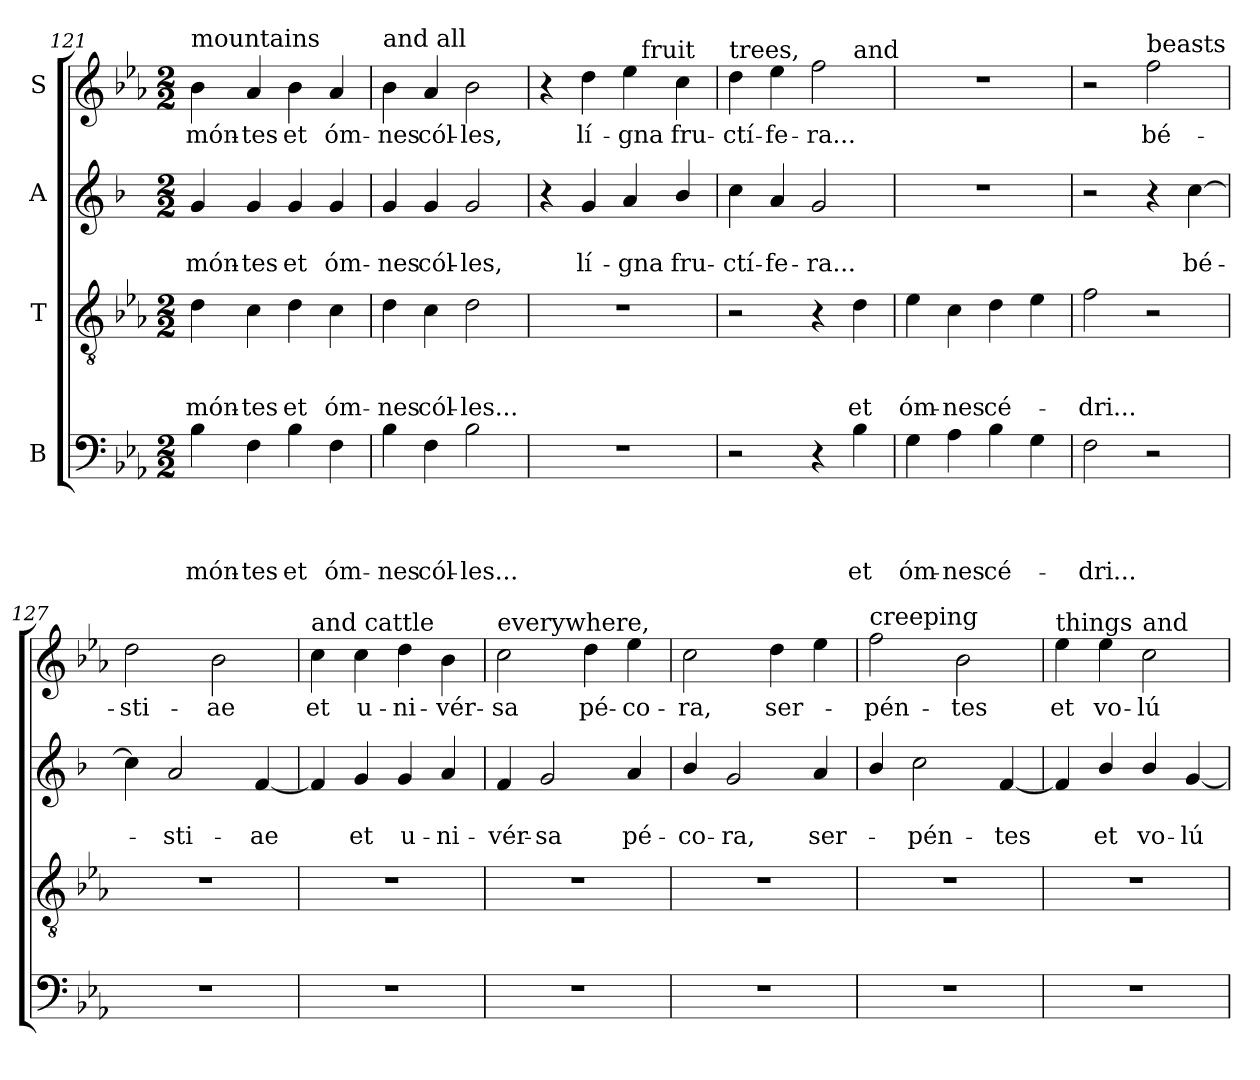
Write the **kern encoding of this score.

**kern	**text	**text	**text	**text	**kern	**text	**text	**text	**kern	**text	**text	**kern	**text
*part4	*part4	*part4	*part4	*part4	*part3	*part3	*part3	*part3	*part2	*part2	*part2	*part1	*part1
*staff4	*staff4	*staff4	*staff4	*staff4	*staff3	*staff3	*staff3	*staff3	*staff2	*staff2	*staff2	*staff1	*staff1
*I"B	*	*	*	*	*I"T	*	*	*	*I"A	*	*	*I"S	*
!!LO:PB:g=z
*clefF4	*	*	*	*	*clefGv2	*	*	*	*clefG2	*	*	*clefG2	*
*	*	*	*	*	*	*	*	*	*ITrd1c2	*	*	*	*
*k[b-e-a-]	*	*	*	*	*k[b-e-a-]	*	*	*	*k[b-e-a-]	*	*	*k[b-e-a-]	*
*E-:	*	*	*	*	*E-:	*	*	*	*E-:	*	*	*E-:	*
*M2/2	*	*	*	*	*M2/2	*	*	*	*M2/2	*	*	*M2/2	*
=121	=121	=121	=121	=121	=121	=121	=121	=121	=121	=121	=121	=121	=121
!	!	!	!	!	!	!	!	!	!	!	!	!LO:TX:a:t=mountains	!
!	!	!	!	!LO:LY:b	!	!	!	!LO:LY:b	!	!	!LO:LY:b	!	!LO:LY:b
4B-\	.	.	.	món-	4d\	.	.	món-	4f/	.	món-	4b-\	món-
!	!	!	!	!LO:LY:b	!	!	!	!LO:LY:b	!	!	!LO:LY:b	!	!LO:LY:b
4F\	.	.	.	-tes	4c\	.	.	-tes	4f/	.	-tes	4a-/	-tes
!	!	!	!	!LO:LY:b	!	!	!	!LO:LY:b	!	!	!LO:LY:b	!	!LO:LY:b
4B-\	.	.	.	et	4d\	.	.	et	4f/	.	et	4b-\	et
!	!	!	!	!LO:LY:b	!	!	!	!LO:LY:b	!	!	!LO:LY:b	!	!LO:LY:b
4F\	.	.	.	óm-	4c\	.	.	óm-	4f/	.	óm-	4a-/	óm-
=122	=122	=122	=122	=122	=122	=122	=122	=122	=122	=122	=122	=122	=122
!	!	!	!	!	!	!	!	!	!	!	!	!LO:TX:a:t=and all	!
!	!	!	!	!LO:LY:b	!	!	!	!LO:LY:b	!	!	!LO:LY:b	!	!LO:LY:b
4B-\	.	.	.	-nes	4d\	.	.	-nes	4f/	.	-nes	4b-\	-nes
!	!	!	!	!LO:LY:b	!	!	!	!LO:LY:b	!	!	!LO:LY:b	!	!LO:LY:b
4F\	.	.	.	cól-	4c\	.	.	cól-	4f/	.	cól-	4a-/	cól-
!	!	!	!	!LO:LY:b	!	!	!	!LO:LY:b	!	!	!LO:LY:b	!	!LO:LY:b
2B-\	.	.	.	-les...	2d\	.	.	-les...	2f/	.	-les,	2b-\	-les,
=123	=123	=123	=123	=123	=123	=123	=123	=123	=123	=123	=123	=123	=123
!	!	!	!	!	!	!	!	!	!	!	!	!LO:TX:a:t=hills,	!
*	*	*	*	*	*	*	*	*	*	*	*	*^	*
1r	.	.	.	.	1r	.	.	.	4r	.	.	4r	2ryy	.
!	!	!	!	!	!	!	!	!	!	!	!LO:LY:b	!	!	!LO:LY:b
.	.	.	.	.	.	.	.	.	4f/	.	lí-	4dd\	.	lí-
!	!	!	!	!	!	!	!	!	!	!	!LO:LY:b	!	!	!LO:LY:b
.	.	.	.	.	.	.	.	.	4g/	.	-gna	4ee-\	16ryy	-gna
!	!	!	!	!	!	!	!	!	!	!	!	!	!LO:TX:a:t=fruit	!
.	.	.	.	.	.	.	.	.	.	.	.	.	4..ryy	.
!	!	!	!	!	!	!	!	!	!	!	!LO:LY:b	!	!	!LO:LY:b
.	.	.	.	.	.	.	.	.	4a-/	.	fru-	4cc\	.	fru-
=124	=124	=124	=124	=124	=124	=124	=124	=124	=124	=124	=124	=124	=124	=124
!	!	!	!	!	!	!	!	!	!	!	!	!LO:TX:a:t=trees,	!	!
!	!	!	!	!	!	!	!	!	!	!	!LO:LY:b	!	!	!LO:LY:b
2r	.	.	.	.	2r	.	.	.	4b-\	.	-ctí-	4dd\	2.ryy	-ctí-
!	!	!	!	!	!	!	!	!	!	!	!LO:LY:b	!	!	!LO:LY:b
.	.	.	.	.	.	.	.	.	4g/	.	-fe-	4ee-\	.	-fe-
!	!	!	!	!	!	!	!	!	!	!	!LO:LY:b	!	!	!LO:LY:b
4r	.	.	.	.	4r	.	.	.	2f/	.	-ra...	2ff\	.	-ra...
!	!	!	!	!	!	!	!	!	!	!	!	!	!LO:TX:a:t=and	!
!	!	!	!	!LO:LY:b	!	!	!	!LO:LY:b	!	!	!	!	!	!
4B-\	.	.	.	et	4d\	.	.	et	.	.	.	.	4ryy	.
=125	=125	=125	=125	=125	=125	=125	=125	=125	=125	=125	=125	=125	=125	=125
!	!	!	!	!	!	!	!	!	!	!	!	!LO:TX:a:t=all cedars,	!	!
!	!	!	!	!LO:LY:b	!	!	!	!LO:LY:b	!	!	!	!	!	!
*	*	*	*	*	*	*	*	*	*	*	*	*v	*v	*
4G\	.	.	.	óm-	4e-\	.	.	óm-	1r	.	.	1r	.
!	!	!	!	!LO:LY:b	!	!	!	!LO:LY:b	!	!	!	!	!
4A-\	.	.	.	-nes	4c\	.	.	-nes	.	.	.	.	.
!	!	!	!	!LO:LY:b	!	!	!	!LO:LY:b	!	!	!	!	!
4B-\	.	.	.	cé-	4d\	.	.	cé-	.	.	.	.	.
4G\	.	.	.	.	4e-\	.	.	.	.	.	.	.	.
=126	=126	=126	=126	=126	=126	=126	=126	=126	=126	=126	=126	=126	=126
!	!	!	!	!LO:LY:b	!	!	!	!LO:LY:b	!	!	!	!	!
2F\	.	.	.	-dri...	2f\	.	.	-dri...	2r	.	.	2r	.
!	!	!	!	!	!	!	!	!	!	!	!	!LO:TX:a:t=beasts	!
!	!	!	!	!	!	!	!	!	!	!	!	!	!LO:LY:b
2r	.	.	.	.	2r	.	.	.	4r	.	.	2ff\	bé-
!	!	!	!	!	!	!	!	!	!	!	!LO:LY:b	!	!
.	.	.	.	.	.	.	.	.	[4b-\	.	bé-	.	.
!!LO:LB:g=z
=127	=127	=127	=127	=127	=127	=127	=127	=127	=127	=127	=127	=127	=127
!	!	!	!	!	!	!	!	!	!	!	!	!	!LO:LY:b
1r	.	.	.	.	1r	.	.	.	4b-\]	.	.	2dd\	-sti-
!	!	!	!	!	!	!	!	!	!	!	!LO:LY:b	!	!
.	.	.	.	.	.	.	.	.	2g/	.	-sti-	.	.
!	!	!	!	!	!	!	!	!	!	!	!	!	!LO:LY:b
.	.	.	.	.	.	.	.	.	.	.	.	2b-\	-ae
!	!	!	!	!	!	!	!	!	!	!	!LO:LY:b	!	!
.	.	.	.	.	.	.	.	.	[4e-/	.	-ae	.	.
=128	=128	=128	=128	=128	=128	=128	=128	=128	=128	=128	=128	=128	=128
!	!	!	!	!	!	!	!	!	!	!	!	!LO:TX:a:t=and cattle	!
!	!	!	!	!	!	!	!	!	!	!	!	!	!LO:LY:b
1r	.	.	.	.	1r	.	.	.	4e-/]	.	.	4cc\	et
!	!	!	!	!	!	!	!	!	!	!	!LO:LY:b	!	!LO:LY:b
.	.	.	.	.	.	.	.	.	4f/	.	et	4cc\	u-
!	!	!	!	!	!	!	!	!	!	!	!LO:LY:b	!	!LO:LY:b
.	.	.	.	.	.	.	.	.	4f/	.	u-	4dd\	-ni-
!	!	!	!	!	!	!	!	!	!	!	!LO:LY:b	!	!LO:LY:b
.	.	.	.	.	.	.	.	.	4g/	.	-ni-	4b-\	-vér-
=129	=129	=129	=129	=129	=129	=129	=129	=129	=129	=129	=129	=129	=129
!	!	!	!	!	!	!	!	!	!	!	!	!LO:TX:a:t=everywhere,	!
!	!	!	!	!	!	!	!	!	!	!	!LO:LY:b	!	!LO:LY:b
1r	.	.	.	.	1r	.	.	.	4e-/	.	-vér-	2cc\	-sa
!	!	!	!	!	!	!	!	!	!	!	!LO:LY:b	!	!
.	.	.	.	.	.	.	.	.	2f/	.	-sa	.	.
!	!	!	!	!	!	!	!	!	!	!	!	!	!LO:LY:b
.	.	.	.	.	.	.	.	.	.	.	.	4dd\	pé-
!	!	!	!	!	!	!	!	!	!	!	!LO:LY:b	!	!LO:LY:b
.	.	.	.	.	.	.	.	.	4g/	.	pé-	4ee-\	-co-
=130	=130	=130	=130	=130	=130	=130	=130	=130	=130	=130	=130	=130	=130
!	!	!	!	!	!	!	!	!	!	!	!LO:LY:b	!	!LO:LY:b
1r	.	.	.	.	1r	.	.	.	4a-/	.	-co-	2cc\	-ra,
!	!	!	!	!	!	!	!	!	!	!	!LO:LY:b	!	!
.	.	.	.	.	.	.	.	.	2f/	.	-ra,	.	.
!	!	!	!	!	!	!	!	!	!	!	!	!	!LO:LY:b
.	.	.	.	.	.	.	.	.	.	.	.	4dd\	ser-
!	!	!	!	!	!	!	!	!	!	!	!LO:LY:b	!	!
.	.	.	.	.	.	.	.	.	4g/	.	ser-	4ee-\	.
=131	=131	=131	=131	=131	=131	=131	=131	=131	=131	=131	=131	=131	=131
!	!	!	!	!	!	!	!	!	!	!	!	!LO:TX:a:t=creeping	!
!	!	!	!	!	!	!	!	!	!	!	!	!	!LO:LY:b
1r	.	.	.	.	1r	.	.	.	4a-/	.	.	2ff\	-pén-
!	!	!	!	!	!	!	!	!	!	!	!LO:LY:b	!	!
.	.	.	.	.	.	.	.	.	2b-\	.	-pén-	.	.
!	!	!	!	!	!	!	!	!	!	!	!	!	!LO:LY:b
.	.	.	.	.	.	.	.	.	.	.	.	2b-\	-tes
!	!	!	!	!	!	!	!	!	!	!	!LO:LY:b	!	!
.	.	.	.	.	.	.	.	.	[4e-/	.	-tes	.	.
=132	=132	=132	=132	=132	=132	=132	=132	=132	=132	=132	=132	=132	=132
!	!	!	!	!	!	!	!	!	!	!	!	!LO:TX:a:t=things	!
!	!	!	!	!	!	!	!	!	!	!	!	!	!LO:LY:b
1r	.	.	.	.	1r	.	.	.	4e-/]	.	.	4ee-\	et
!	!	!	!	!	!	!	!	!	!	!	!LO:LY:b	!	!LO:LY:b
.	.	.	.	.	.	.	.	.	4a-/	.	et	4ee-\	vo-
!	!	!	!	!	!	!	!	!	!	!	!	!LO:TX:a:t=and	!
!	!	!	!	!	!	!	!	!	!	!	!LO:LY:b	!	!LO:LY:b
.	.	.	.	.	.	.	.	.	4a-/	.	vo-	2cc\	-lú-
!	!	!	!	!	!	!	!	!	!	!	!LO:LY:b	!	!
.	.	.	.	.	.	.	.	.	[4f/	.	-lú-	.	.
=	=	=	=	=	=	=	=	=	=	=	=	=	=
*-	*-	*-	*-	*-	*-	*-	*-	*-	*-	*-	*-	*-	*-
